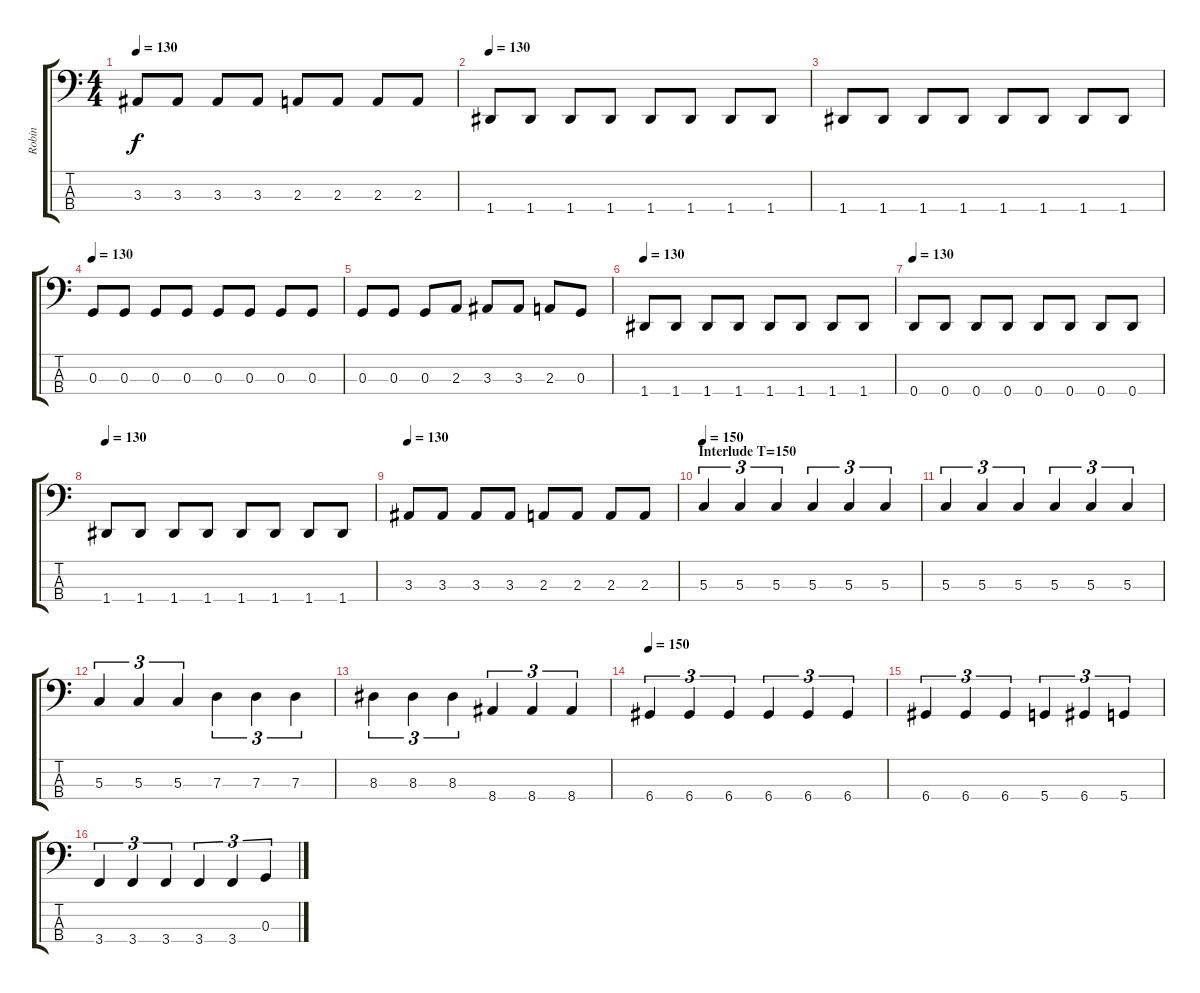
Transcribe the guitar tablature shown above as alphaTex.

\track ("Robin" "Robin") {instrument electricbasspick}
\staff {score tabs}
\tuning (F2 C2 G1 D1) {hide}
\ts (4 4)
\tempo 130
\clef f4
\ks c
3.3.8{dy f} 3.3.8 3.3.8 3.3.8 2.3.8 2.3.8 2.3.8 2.3.8 |
\tempo 130
1.4.8 1.4.8 1.4.8 1.4.8 1.4.8 1.4.8 1.4.8 1.4.8 |
1.4.8 1.4.8 1.4.8 1.4.8 1.4.8 1.4.8 1.4.8 1.4.8 |
\tempo 130
0.3.8 0.3.8 0.3.8 0.3.8 0.3.8 0.3.8 0.3.8 0.3.8 |
0.3.8 0.3.8 0.3.8 2.3.8 3.3.8 3.3.8 2.3.8 0.3.8 |
\tempo 130
1.4.8 1.4.8 1.4.8 1.4.8 1.4.8 1.4.8 1.4.8 1.4.8 |
\tempo 130
0.4.8 0.4.8 0.4.8 0.4.8 0.4.8 0.4.8 0.4.8 0.4.8 |
\tempo 130
1.4.8 1.4.8 1.4.8 1.4.8 1.4.8 1.4.8 1.4.8 1.4.8 |
\tempo 130
3.3.8 3.3.8 3.3.8 3.3.8 2.3.8 2.3.8 2.3.8 2.3.8 |
\section ("" "Interlude T=150")
\tempo 150
5.3.4{tu (3 2)} 5.3.4{tu (3 2)} 5.3.4{tu (3 2)} 5.3.4{tu (3 2)} 5.3.4{tu (3 2)} 5.3.4{tu (3 2)} |
5.3.4{tu (3 2)} 5.3.4{tu (3 2)} 5.3.4{tu (3 2)} 5.3.4{tu (3 2)} 5.3.4{tu (3 2)} 5.3.4{tu (3 2)} |
5.3.4{tu (3 2)} 5.3.4{tu (3 2)} 5.3.4{tu (3 2)} 7.3.4{tu (3 2)} 7.3.4{tu (3 2)} 7.3.4{tu (3 2)} |
8.3.4{tu (3 2)} 8.3.4{tu (3 2)} 8.3.4{tu (3 2)} 8.4.4{tu (3 2)} 8.4.4{tu (3 2)} 8.4.4{tu (3 2)} |
\tempo 150
6.4.4{tu (3 2)} 6.4.4{tu (3 2)} 6.4.4{tu (3 2)} 6.4.4{tu (3 2)} 6.4.4{tu (3 2)} 6.4.4{tu (3 2)} |
6.4.4{tu (3 2)} 6.4.4{tu (3 2)} 6.4.4{tu (3 2)} 5.4.4{tu (3 2)} 6.4.4{tu (3 2)} 5.4.4{tu (3 2)} |
3.4.4{tu (3 2)} 3.4.4{tu (3 2)} 3.4.4{tu (3 2)} 3.4.4{tu (3 2)} 3.4.4{tu (3 2)} 0.3.4{tu (3 2)}
